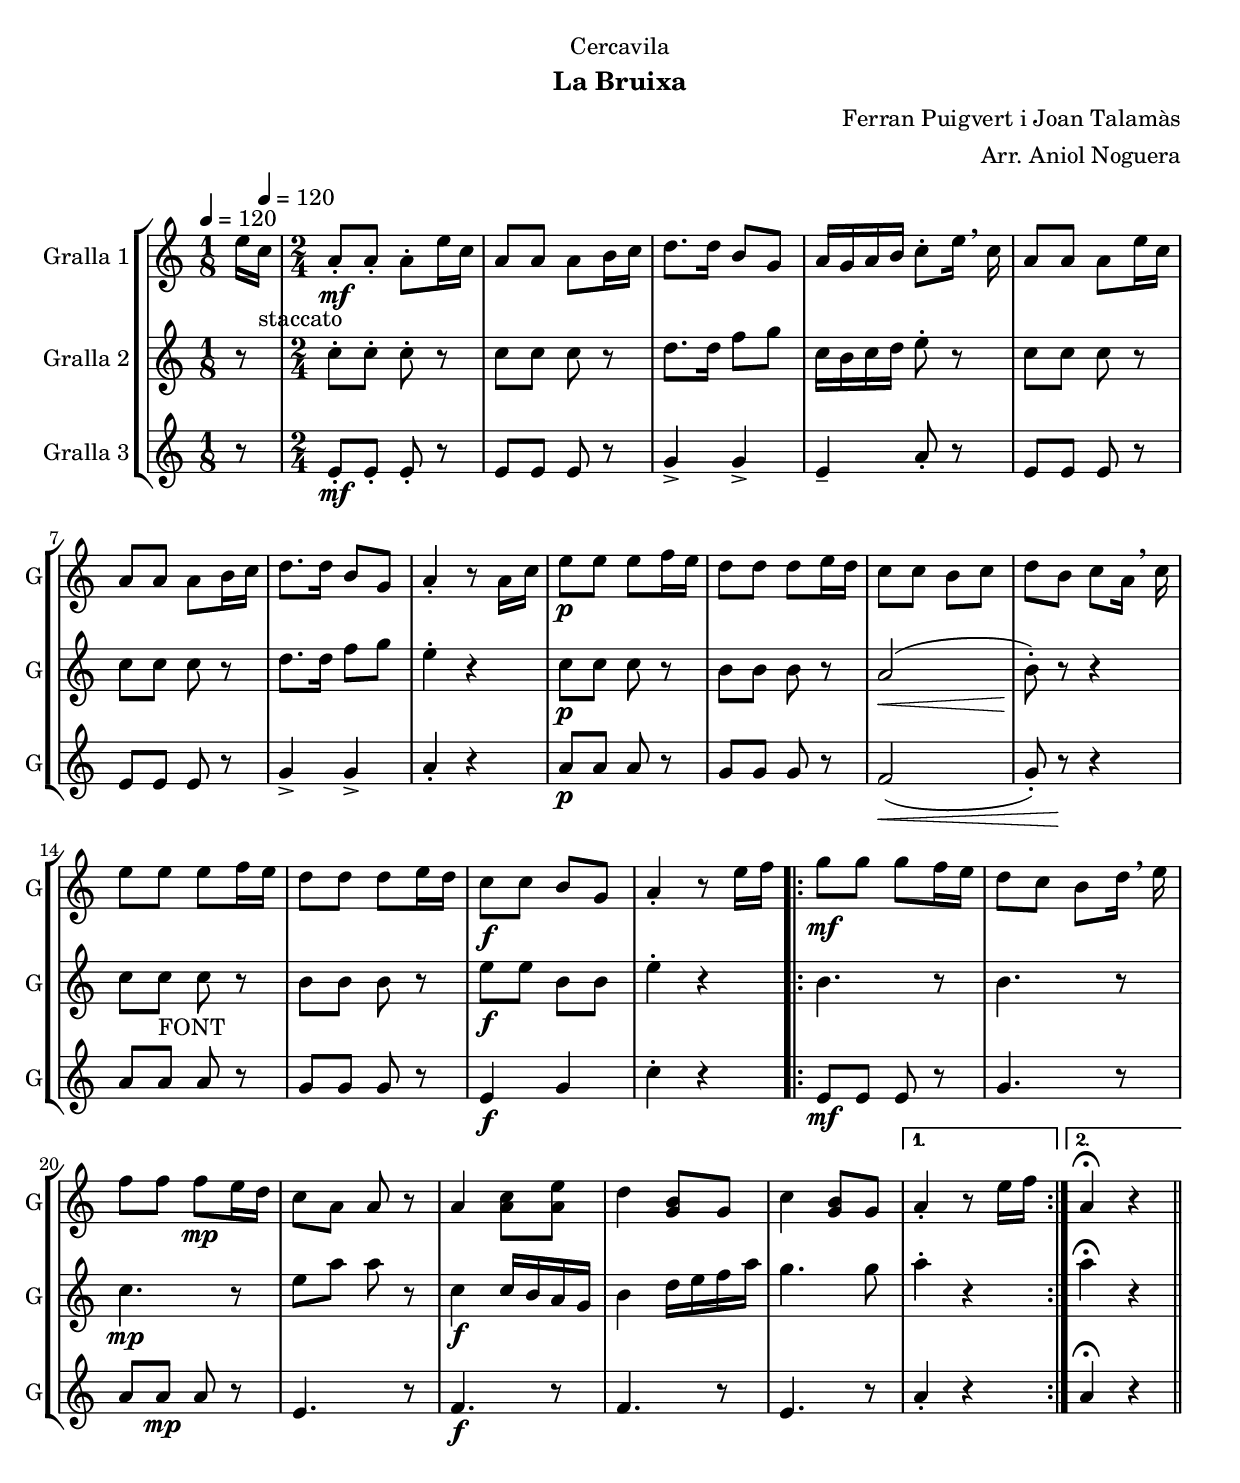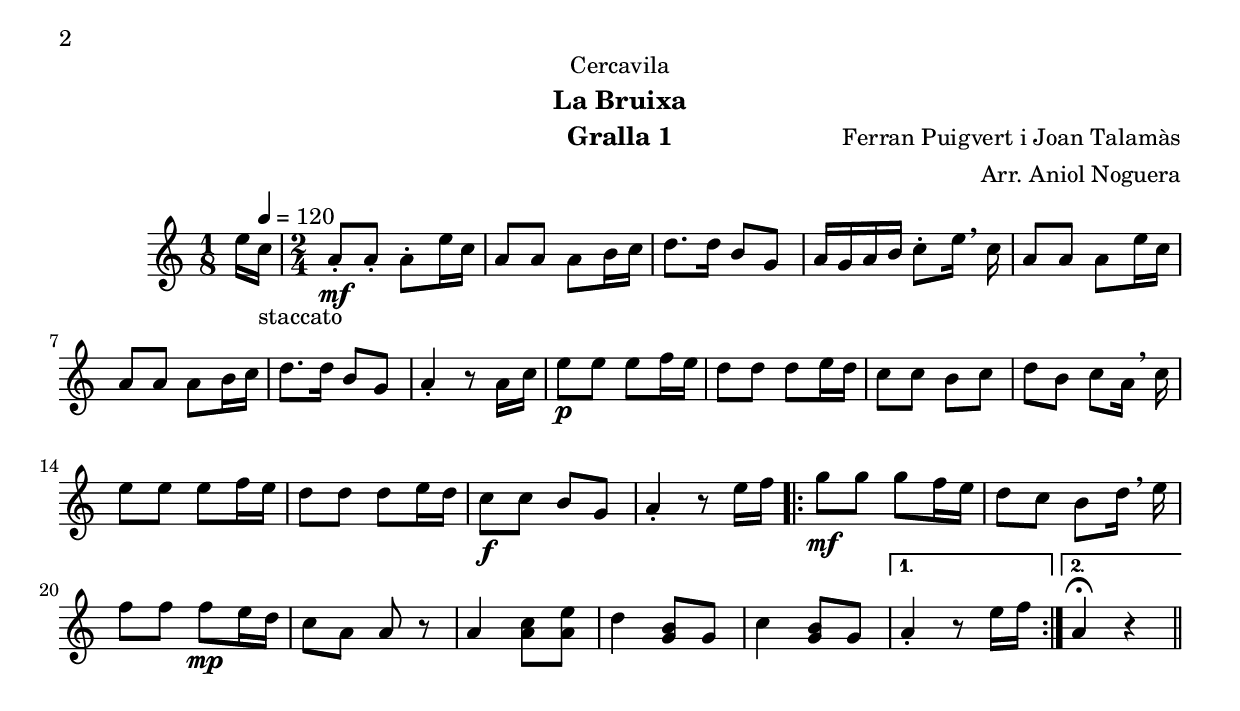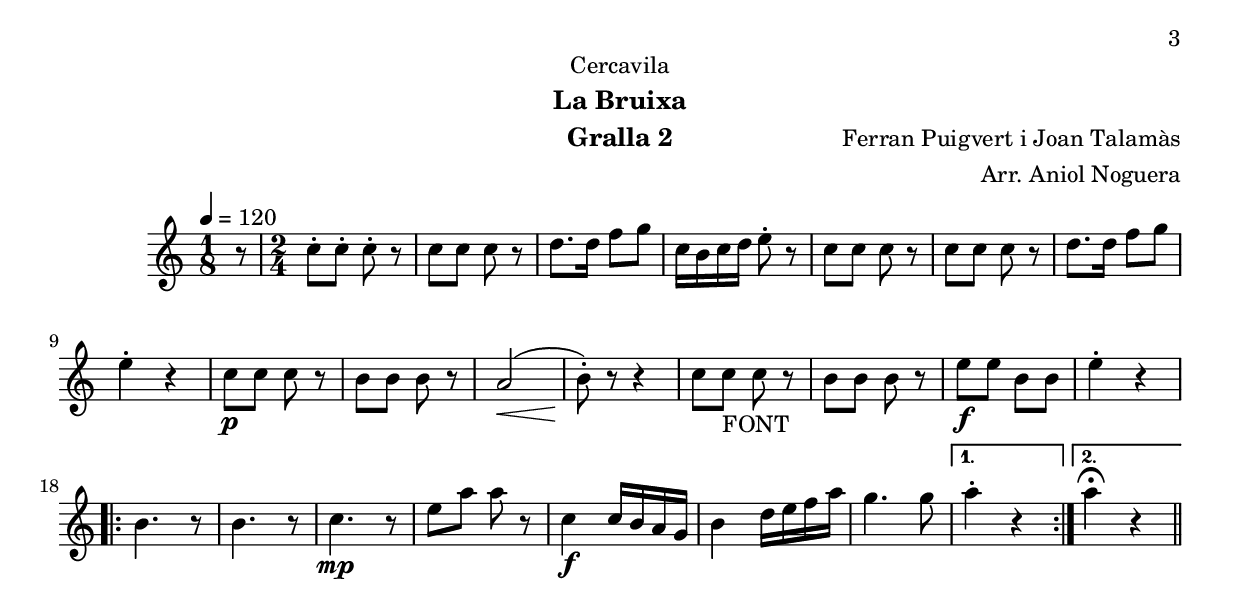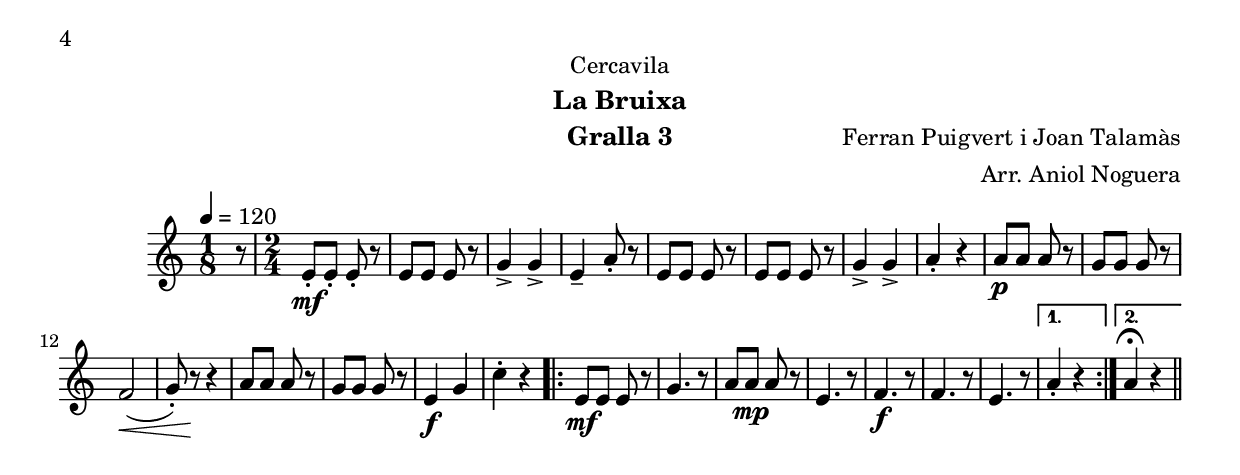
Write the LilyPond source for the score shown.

\version "2.16.2"

\header {
  dedication="Cercavila"
  title=""
  subtitle="La Bruixa"
  subsubtitle=""
  poet=""
  meter=""
  piece=""
  composer="Ferran Puigvert i Joan Talamàs"
  arranger="Arr. Aniol Noguera"
  opus=""
  instrument=""
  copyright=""
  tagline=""
}

liniaroAa =
\relative e''
{
  \clef treble
  \key c \major
  \time 1/8
  e16 \tempo 4 = 120 c _"staccato"  |
  \time 2/4   a8 -. \mf a-. a-. e'16 c  |
  a8 a a b16 c  |
  d8. d16 b8 g  |
  %05
  a16 g a b c8-. e16 \breathe c  |
  a8 a a e'16 c  |
  a8 a a b16 c  |
  d8. d16 b8 g  |
  a4-. r8 a16 c  |
  %10
  e8 \p e e f16 e  |
  d8 d d e16 d  |
  c8 c b c  |
  d8 b c a16 \breathe c  |
  e8 e  e f16 e  |
  %15
  d8 d d e16 d  |
  c8 \f c b g  |
  a4-. r8 e'16 f  |
  \repeat volta 2 { g8 \mf g g f16 e  |
  d8 c b d16 \breathe e  |
  %20
  f8 f f \mp e16 d  |
  c8 a a r  |
  a4 <a c>8 <a e'>  |
  d4 <g, b>8 g  |
  c4 <g b>8 g }
  %25
  \alternative { { a4-. r8 e'16 f }
  { a,4\fermata r4 } } \bar "||" % kompletite
}

liniaroAb =
\relative c''
{
  \tempo 4 = 120
  \clef treble
  \key c \major
  \time 1/8
  r8  |
  \time 2/4   c8-. c-. c-. r  |
  c8 c c r  |
  d8. d16 f8 g  |
  %05
  c,16 b c d e8-. r  |
  c8 c c r  |
  c8 c c r  |
  d8. d16 f8 g  |
  e4-. r  |
  %10
  c8 \p c c r  |
  b8 b b r  |
  a2 \< (  |
  b8-. ) \! r r4  |
  c8 c _"FONT" c r  |
  %15
  b8 b b r  |
  e8 \f e b b  |
  e4-. r  |
  \repeat volta 2 { b4. r8  |
  b4. r8  |
  %20
  c4. \mp r8  |
  e8 a a r  |
  c,4 \f \f c16 b a g  |
  b4 d16 e f a  |
  g4. g8 }
  %25
  \alternative { { a4-. r }
  { a4\fermata r4 } } \bar "||" % kompletite
}

liniaroAc =
\relative e'
{
  \tempo 4 = 120
  \clef treble
  \key c \major
  \time 1/8
  r8  |
  \time 2/4   e8-. \mf \mf e-. e-. r  |
  e8 e e r  |
  g4-> g->  |
  %05
  e4-- a8-. r  |
  e8 e e r  |
  e8 e e r  |
  g4-> g->  |
  a4-. r  |
  %10
  a8 \p a a r  |
  g8 g g r  |
  f2 \< (  |
  g8-. ) r \! r4  |
  a8 a  a r  |
  %15
  g8 g g r  |
  e4 \f g  |
  c4-. r  |
  \repeat volta 2 { e,8 \mf \mf e e r  |
  g4. r8  |
  %20
  a8 a \mp a r  |
  e4. r8  |
  f4. \f r8  |
  f4. r8  |
  e4. r8 }
  %25
  \alternative { { a4-. r }
  { a4\fermata r4 } } \bar "||" % kompletite
}

\bookpart {
  \score {
    \new StaffGroup {
      \override Score.RehearsalMark #'self-alignment-X = #LEFT
      <<
        \new Staff \with {instrumentName = #"Gralla 1" shortInstrumentName = #"G"} \liniaroAa
        \new Staff \with {instrumentName = #"Gralla 2" shortInstrumentName = #"G"} \liniaroAb
        \new Staff \with {instrumentName = #"Gralla 3" shortInstrumentName = #"G"} \liniaroAc
      >>
    }
    \layout {}
  }
  \score { \unfoldRepeats
    \new StaffGroup {
      \override Score.RehearsalMark #'self-alignment-X = #LEFT
      <<
        \new Staff \with {instrumentName = #"Gralla 1" shortInstrumentName = #"G"} \liniaroAa
        \new Staff \with {instrumentName = #"Gralla 2" shortInstrumentName = #"G"} \liniaroAb
        \new Staff \with {instrumentName = #"Gralla 3" shortInstrumentName = #"G"} \liniaroAc
      >>
    }
    \midi {
      \set Staff.midiInstrument = "oboe"
      \set DrumStaff.midiInstrument = "drums"
    }
  }
}

\bookpart {
  \header {instrument="Gralla 1"}
  \score {
    \new StaffGroup {
      \override Score.RehearsalMark #'self-alignment-X = #LEFT
      <<
        \new Staff \liniaroAa
      >>
    }
    \layout {}
  }
  \score { \unfoldRepeats
    \new StaffGroup {
      \override Score.RehearsalMark #'self-alignment-X = #LEFT
      <<
        \new Staff \liniaroAa
      >>
    }
    \midi {
      \set Staff.midiInstrument = "oboe"
      \set DrumStaff.midiInstrument = "drums"
    }
  }
}

\bookpart {
  \header {instrument="Gralla 2"}
  \score {
    \new StaffGroup {
      \override Score.RehearsalMark #'self-alignment-X = #LEFT
      <<
        \new Staff \liniaroAb
      >>
    }
    \layout {}
  }
  \score { \unfoldRepeats
    \new StaffGroup {
      \override Score.RehearsalMark #'self-alignment-X = #LEFT
      <<
        \new Staff \liniaroAb
      >>
    }
    \midi {
      \set Staff.midiInstrument = "oboe"
      \set DrumStaff.midiInstrument = "drums"
    }
  }
}

\bookpart {
  \header {instrument="Gralla 3"}
  \score {
    \new StaffGroup {
      \override Score.RehearsalMark #'self-alignment-X = #LEFT
      <<
        \new Staff \liniaroAc
      >>
    }
    \layout {}
  }
  \score { \unfoldRepeats
    \new StaffGroup {
      \override Score.RehearsalMark #'self-alignment-X = #LEFT
      <<
        \new Staff \liniaroAc
      >>
    }
    \midi {
      \set Staff.midiInstrument = "oboe"
      \set DrumStaff.midiInstrument = "drums"
    }
  }
}

